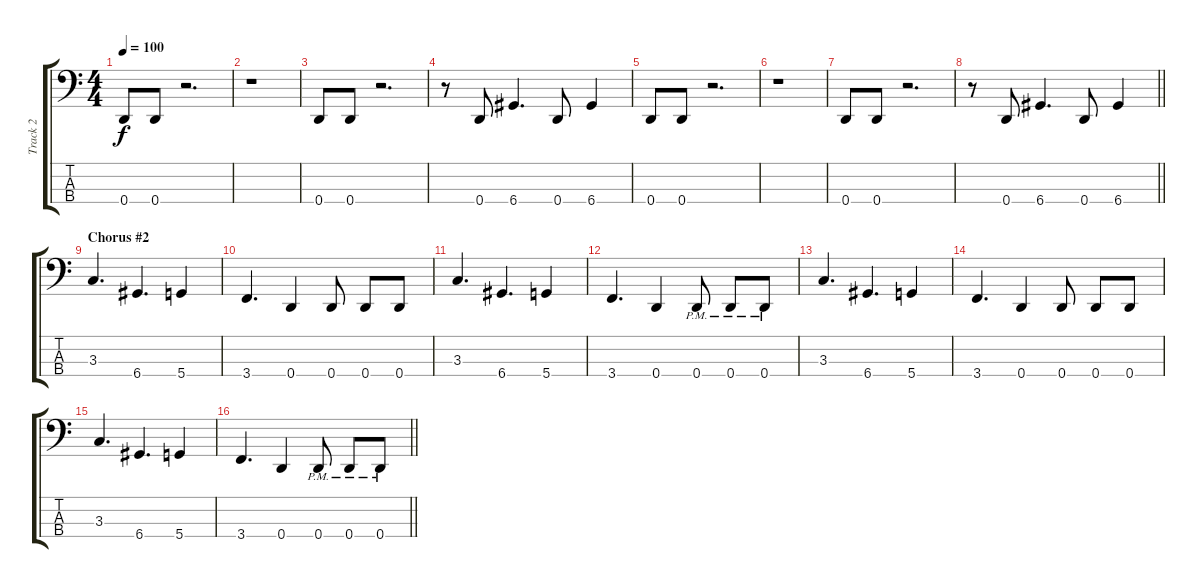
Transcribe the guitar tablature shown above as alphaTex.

\track ("Track 2" "Track 2") {instrument electricbassfinger}
\staff {score tabs}
\tuning (G2 D2 A1 D1) {hide}
\ts (4 4)
\tempo 100
\clef f4
\ks c
0.4.8{dy f} 0.4.8 r.2{d} |
r.1 |
0.4.8 0.4.8 r.2{d} |
r.8 0.4.8 6.4.4{d} 0.4.8 6.4.4 |
0.4.8 0.4.8 r.2{d} |
r.1 |
0.4.8 0.4.8 r.2{d} |
\barLineRight lightlight
r.8 0.4.8 6.4.4{d} 0.4.8 6.4.4 |
\section ("" "Chorus #2")
3.3.4{d} 6.4.4{d} 5.4.4 |
3.4.4{d} 0.4.4 0.4.8 0.4.8 0.4.8 |
3.3.4{d} 6.4.4{d} 5.4.4 |
3.4.4{d} 0.4.4 0.4{pm}.8 0.4{pm}.8 0.4{pm}.8 |
3.3.4{d} 6.4.4{d} 5.4.4 |
3.4.4{d} 0.4.4 0.4.8 0.4.8 0.4.8 |
3.3.4{d} 6.4.4{d} 5.4.4 |
\barLineRight lightlight
3.4.4{d} 0.4.4 0.4{pm}.8 0.4{pm}.8 0.4{pm}.8
